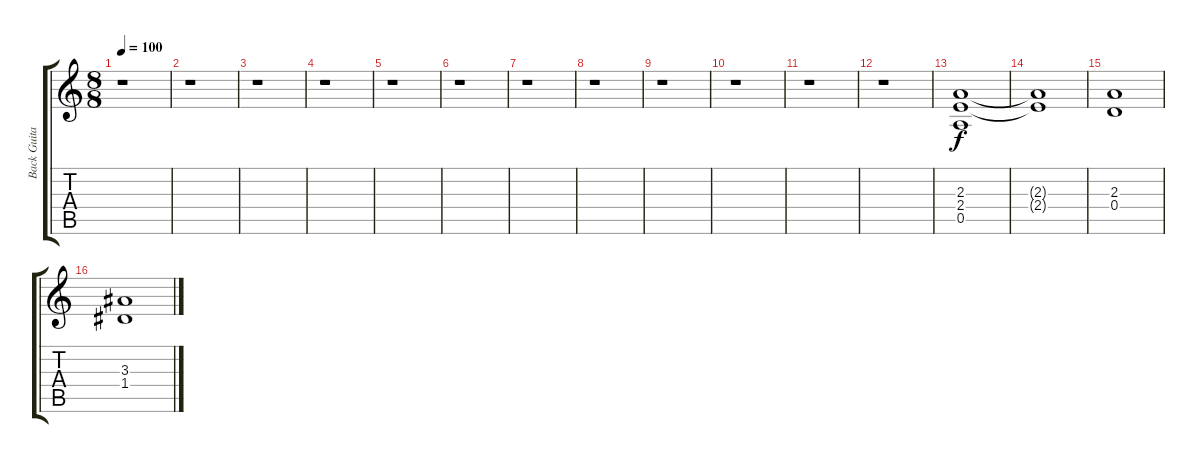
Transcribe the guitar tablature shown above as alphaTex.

\track ("Back Guitar" "Back Guita") {instrument distortionguitar}
\staff {score tabs}
\tuning (E4 B3 G3 D3 A2 E2) {hide}
\ts (8 8)
\tempo 100
\clef g2
\ks c
r.1{dy f} |
r.1 |
r.1 |
r.1 |
r.1 |
r.1 |
r.1 |
r.1 |
r.1 |
r.1 |
r.1 |
r.1 |
(2.3 2.4 0.5).1 |
(2.3{t} 2.4{t}).1 |
(2.3 0.4).1 |
(3.3 1.4).1
